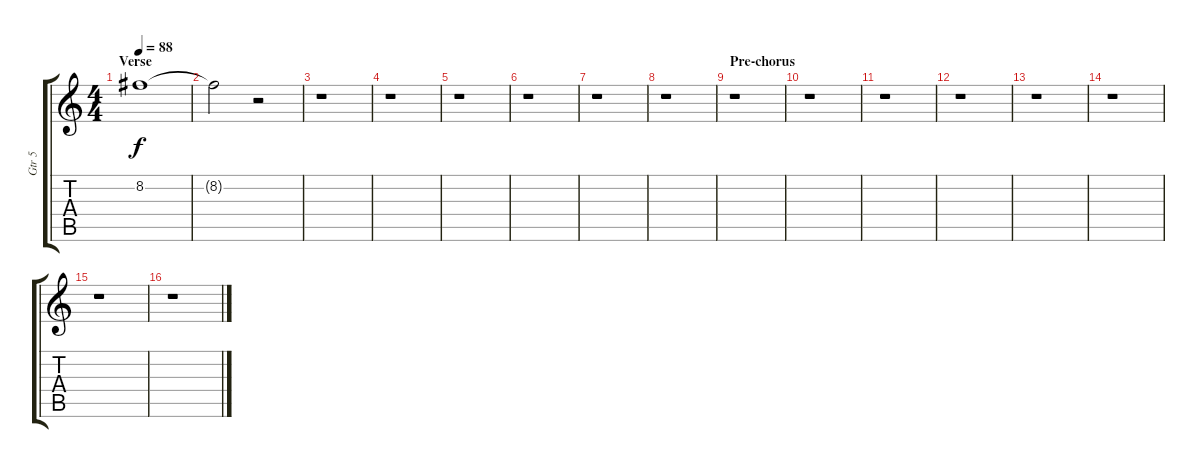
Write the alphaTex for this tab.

\track ("Gtr 5" "Gtr 5") {instrument distortionguitar}
\staff {score tabs}
\tuning (Eb4 Bb3 Gb3 Db3 Ab2 Eb2) {hide}
\ts (4 4)
\section ("" "Verse")
\tempo 88
\clef g2
\ks c
8.2.1{dy f} |
8.2{t}.2 r.2 |
r.1 |
r.1 |
r.1 |
r.1 |
r.1 |
r.1 |
\section ("" "Pre-chorus")
r.1 |
r.1 |
r.1 |
r.1 |
r.1 |
r.1 |
r.1 |
r.1
